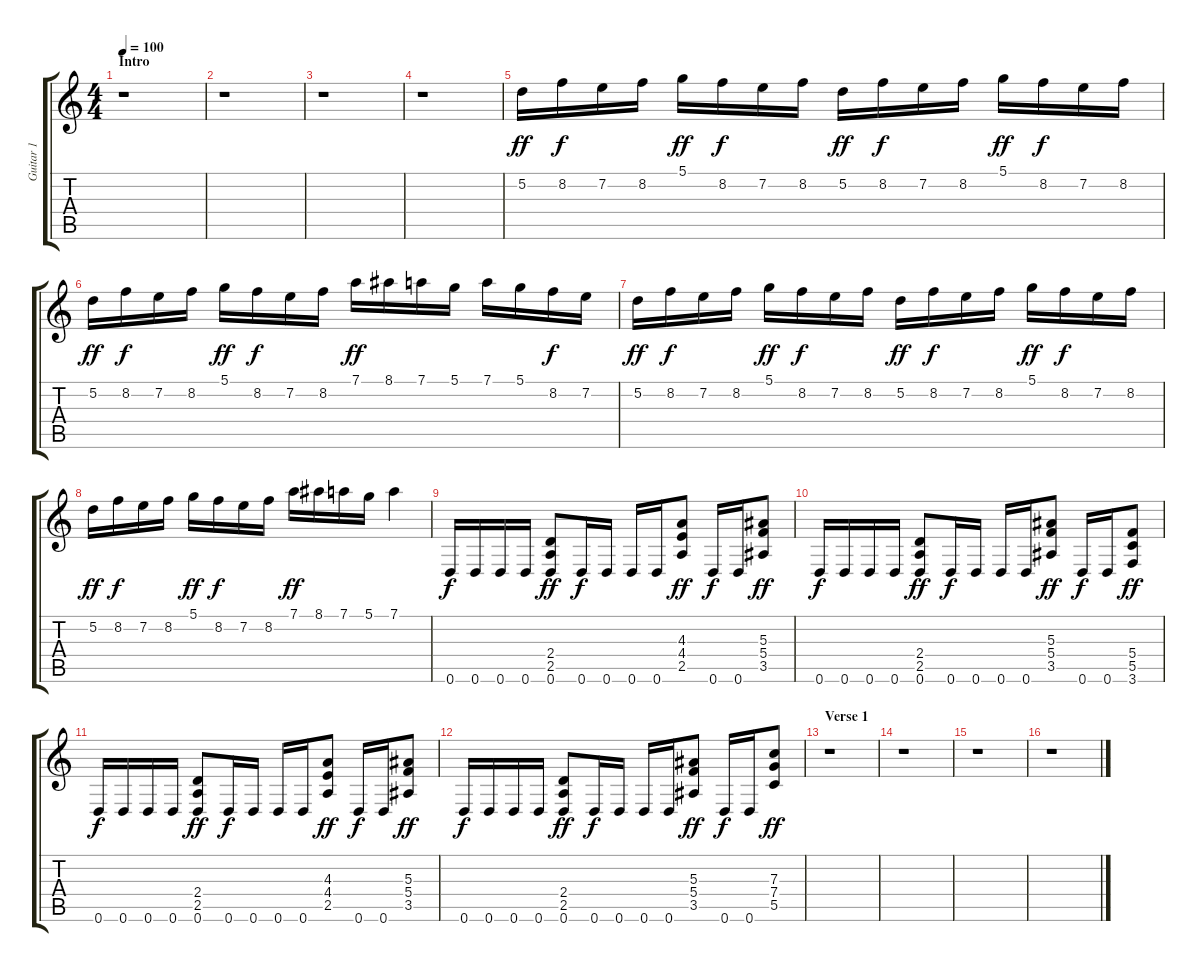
\track ("Guitar 1" "Guitar 1") {instrument distortionguitar}
\staff {score tabs}
\tuning (D4 A3 F3 C3 G2 D2) {hide}
\ts (4 4)
\section ("" "Intro")
\tempo 100
\clef g2
\ks c
r.1{dy ff instrument distortionguitar} |
r.1 |
r.1 |
r.1 |
5.2.16 8.2.16{dy f} 7.2.16 8.2.16 5.1.16{dy ff} 8.2.16{dy f} 7.2.16 8.2.16 5.2.16{dy ff} 8.2.16{dy f} 7.2.16 8.2.16 5.1.16{dy ff} 8.2.16{dy f} 7.2.16 8.2.16 |
5.2.16{dy ff} 8.2.16{dy f} 7.2.16 8.2.16 5.1.16{dy ff} 8.2.16{dy f} 7.2.16 8.2.16 7.1.16{dy ff} 8.1.16 7.1.16 5.1.16 7.1.16 5.1.16 8.2.16{dy f} 7.2.16 |
5.2.16{dy ff} 8.2.16{dy f} 7.2.16 8.2.16 5.1.16{dy ff} 8.2.16{dy f} 7.2.16 8.2.16 5.2.16{dy ff} 8.2.16{dy f} 7.2.16 8.2.16 5.1.16{dy ff} 8.2.16{dy f} 7.2.16 8.2.16 |
5.2.16{dy ff} 8.2.16{dy f} 7.2.16 8.2.16 5.1.16{dy ff} 8.2.16{dy f} 7.2.16 8.2.16 7.1.16{dy ff} 8.1.16 7.1.16 5.1.16 7.1.4 |
0.6.16{dy f} 0.6.16 0.6.16 0.6.16 (2.4 2.5 0.6).8{dy ff} 0.6.16{dy f} 0.6.16 0.6.16 0.6.16 (4.3 4.4 2.5).8{dy ff} 0.6.16{dy f} 0.6.16 (5.3 5.4 3.5).8{dy ff} |
0.6.16{dy f} 0.6.16 0.6.16 0.6.16 (2.4 2.5 0.6).8{dy ff} 0.6.16{dy f} 0.6.16 0.6.16 0.6.16 (5.3 5.4 3.5).8{dy ff} 0.6.16{dy f} 0.6.16 (5.4 5.5 3.6).8{dy ff} |
0.6.16{dy f} 0.6.16 0.6.16 0.6.16 (2.4 2.5 0.6).8{dy ff} 0.6.16{dy f} 0.6.16 0.6.16 0.6.16 (4.3 4.4 2.5).8{dy ff} 0.6.16{dy f} 0.6.16 (5.3 5.4 3.5).8{dy ff} |
0.6.16{dy f} 0.6.16 0.6.16 0.6.16 (2.4 2.5 0.6).8{dy ff} 0.6.16{dy f} 0.6.16 0.6.16 0.6.16 (5.3 5.4 3.5).8{dy ff} 0.6.16{dy f} 0.6.16 (7.3 7.4 5.5).8{dy ff} |
\section ("" "Verse 1")
r.1 |
r.1 |
r.1 |
r.1
